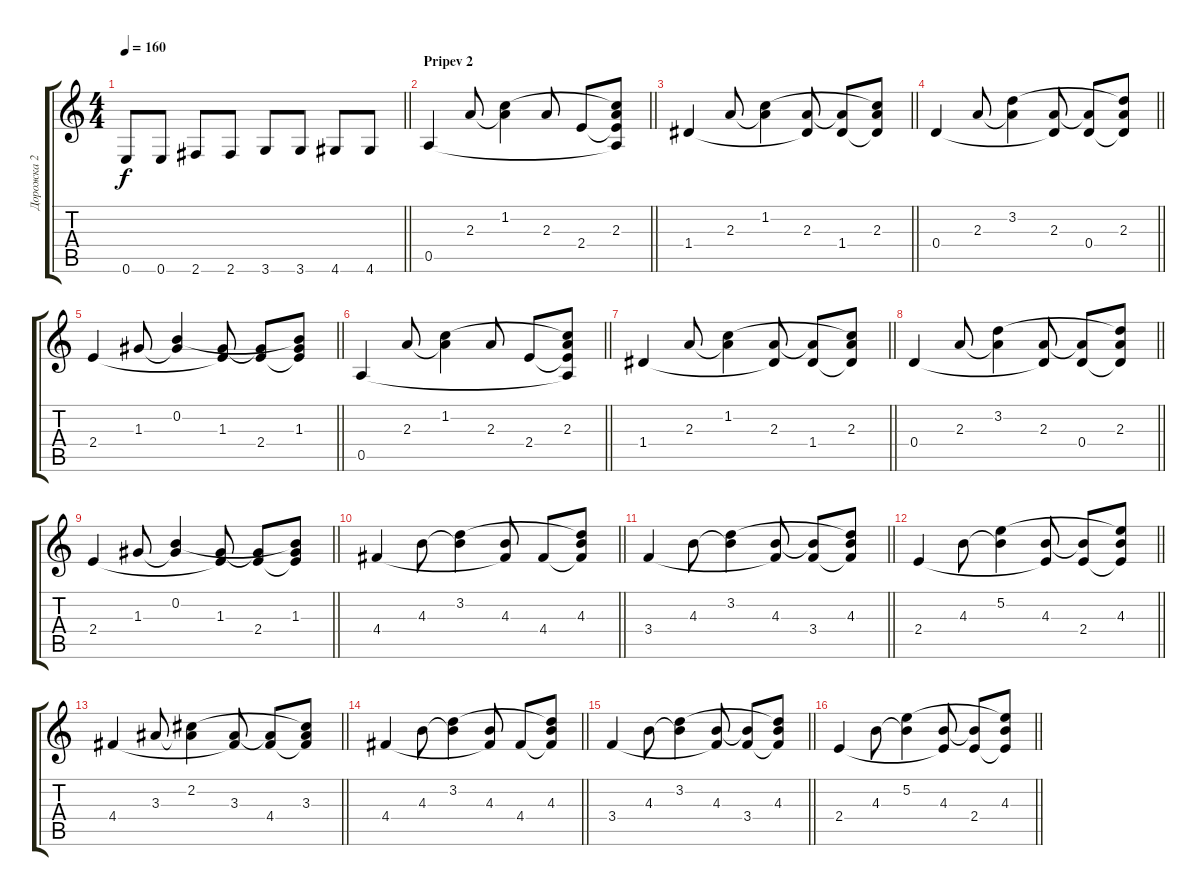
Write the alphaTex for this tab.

\track ("Дорожка 2" "Дорожка 2") {instrument acousticguitarsteel}
\staff {score tabs}
\tuning (E4 B3 G3 D3 A2 E2) {hide}
\ts (4 4)
\tempo 160
\clef g2
\barLineRight lightlight
\ks c
0.6.8{dy f} 0.6.8 2.6.8 2.6.8 3.6.8 3.6.8 4.6.8 4.6.8 |
\section ("" "Pripev 2")
\barLineRight lightlight
0.5.4 2.3.8 (1.2 2.3{t}).4 2.3.8 2.4.8 (1.2{t} 2.3 2.4{t} 0.5{t}).8 |
\barLineRight lightlight
1.4.4 2.3.8 (1.2 2.3{t}).4 (2.3 1.4{t}).8 (2.3{t} 1.4).8 (1.2{t} 2.3 1.4{t}).8 |
\barLineRight lightlight
0.4.4 2.3.8 (3.2 2.3{t}).4 (2.3 0.4{t}).8 (2.3{t} 0.4).8 (3.2{t} 2.3 0.4{t}).8 |
\barLineRight lightlight
2.4.4 1.3.8 (0.2 1.3{t}).4 (1.3 2.4{t}).8 (1.3{t} 2.4).8 (0.2{t} 1.3 2.4{t}).8 |
\barLineRight lightlight
0.5.4 2.3.8 (1.2 2.3{t}).4 2.3.8 2.4.8 (1.2{t} 2.3 2.4{t} 0.5{t}).8 |
\barLineRight lightlight
1.4.4 2.3.8 (1.2 2.3{t}).4 (2.3 1.4{t}).8 (2.3{t} 1.4).8 (1.2{t} 2.3 1.4{t}).8 |
\barLineRight lightlight
0.4.4 2.3.8 (3.2 2.3{t}).4 (2.3 0.4{t}).8 (2.3{t} 0.4).8 (3.2{t} 2.3 0.4{t}).8 |
\barLineRight lightlight
2.4.4 1.3.8 (0.2 1.3{t}).4 (1.3 2.4{t}).8 (1.3{t} 2.4).8 (0.2{t} 1.3 2.4{t}).8 |
\barLineRight lightlight
4.4.4 4.3.8 (3.2 4.3{t}).4 (4.3 4.4{t}).8 4.4.8 (3.2{t} 4.3 4.4{t}).8 |
\barLineRight lightlight
3.4.4 4.3.8 (3.2 4.3{t}).4 (4.3 3.4{t}).8 (4.3{t} 3.4).8 (3.2{t} 4.3 3.4{t}).8 |
\barLineRight lightlight
2.4.4 4.3.8 (5.2 4.3{t}).4 (4.3 2.4{t}).8 (4.3{t} 2.4).8 (5.2{t} 4.3 2.4{t}).8 |
\barLineRight lightlight
4.4.4 3.3.8 (2.2 3.3{t}).4 (3.3 4.4{t}).8 (3.3{t} 4.4).8 (2.2{t} 3.3 4.4{t}).8 |
\barLineRight lightlight
4.4.4 4.3.8 (3.2 4.3{t}).4 (4.3 4.4{t}).8 4.4.8 (3.2{t} 4.3 4.4{t}).8 |
\barLineRight lightlight
3.4.4 4.3.8 (3.2 4.3{t}).4 (4.3 3.4{t}).8 (4.3{t} 3.4).8 (3.2{t} 4.3 3.4{t}).8 |
\barLineRight lightlight
2.4.4 4.3.8 (5.2 4.3{t}).4 (4.3 2.4{t}).8 (4.3{t} 2.4).8 (5.2{t} 4.3 2.4{t}).8
